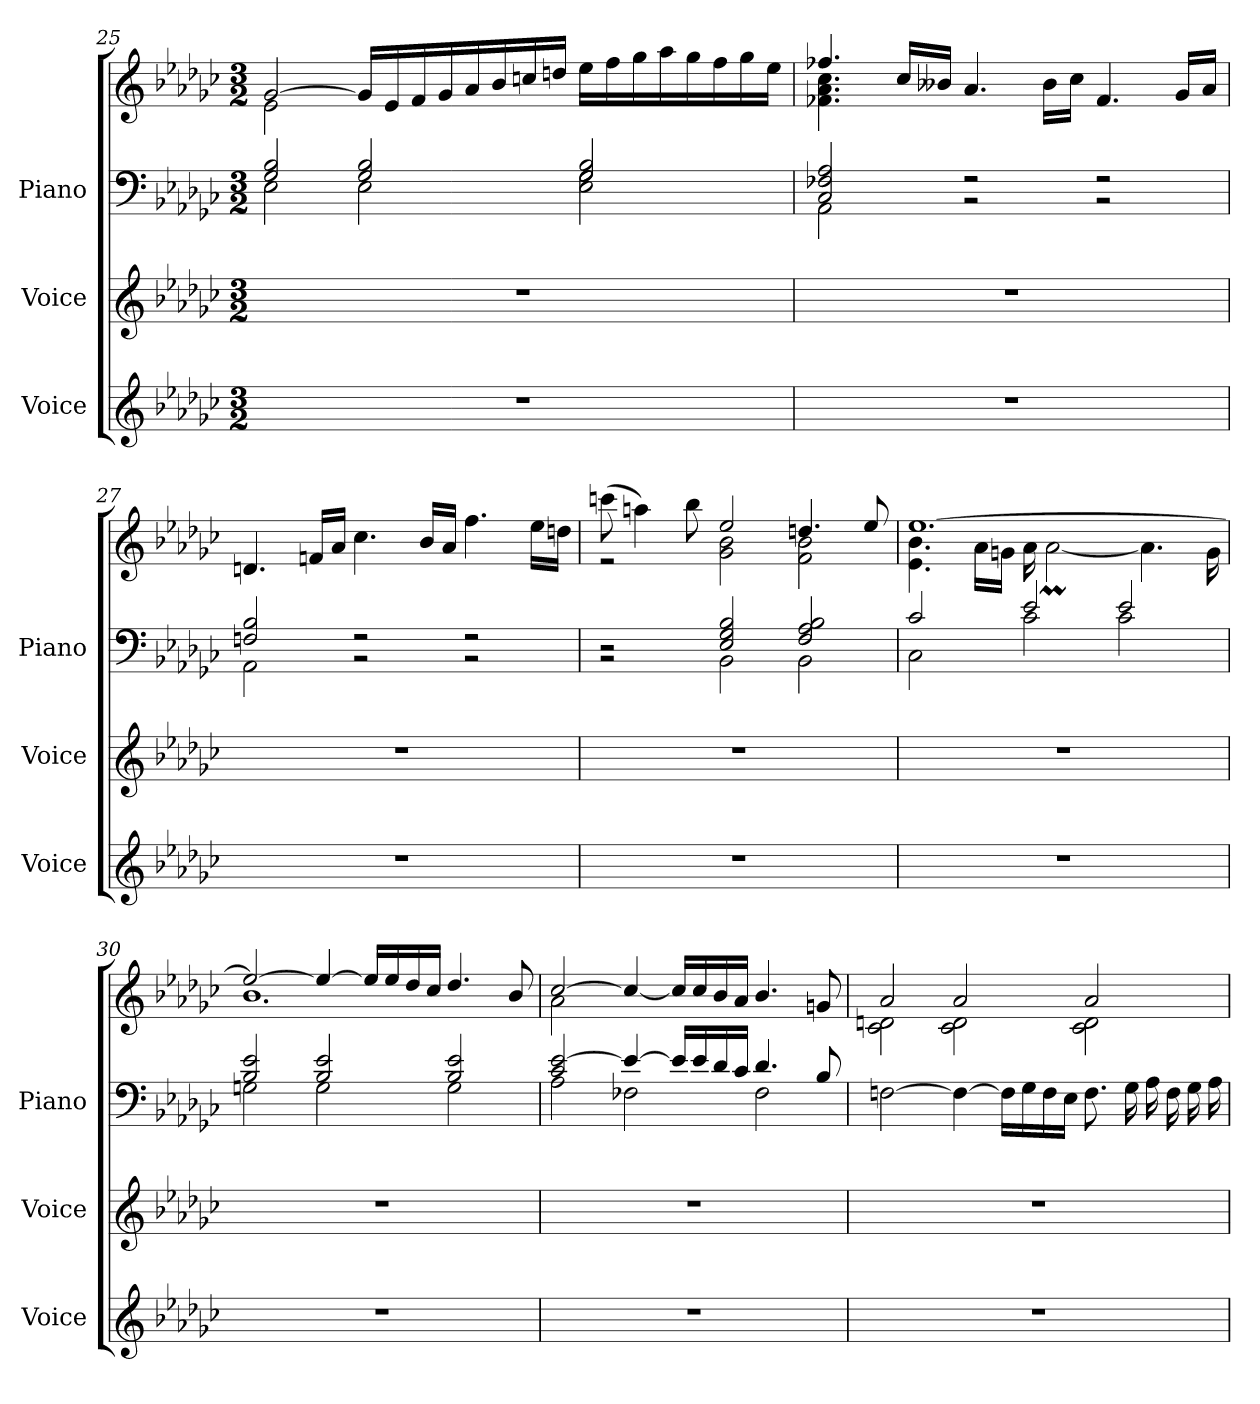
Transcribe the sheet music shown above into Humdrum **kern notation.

**kern	**kern	**kern	**kern
*part3	*part2	*part1	*part1
*staff4	*staff3	*staff2	*staff1
*I"Voice	*I"Voice	*I"Piano	*
*I'Voice	*I'Voice	*I'Piano	*
*clefG2	*clefG2	*clefF4	*clefG2
*k[b-e-a-d-g-c-]	*k[b-e-a-d-g-c-]	*k[b-e-a-d-g-c-]	*k[b-e-a-d-g-c-]
*M3/2	*M3/2	*M3/2	*M3/2
=25	=25	=25	=25
*	*	*^	*^
1.r	1.r	2G-/ 2B-/	2E-\	[>2g-/	2e-\
.	.	2G-/ 2B-/	2E-\	16g-/LL]	1ryy
.	.	.	.	16e-/	.
.	.	.	.	16f/	.
.	.	.	.	16g-/	.
.	.	.	.	16a-/	.
.	.	.	.	16b-/	.
.	.	.	.	16ccn/	.
.	.	.	.	16ddn/JJ	.
.	.	2G-/ 2B-/	2E-\ 2G-\	16ee-\LL	.
.	.	.	.	16ff\	.
.	.	.	.	16gg-\	.
.	.	.	.	16aa-\	.
.	.	.	.	16gg-\	.
.	.	.	.	16ff\	.
.	.	.	.	16gg-\	.
.	.	.	.	16ee-\JJ	.
!!LO:LB:g=z	!!
=26	=26	=26	=26	=26	=26
1.r	1.r	2C-/ 2F-X/ 2A-/	2AA-\	4.ff-X/	4.f-X\ 4.a-\ 4.cc-\
.	.	.	.	16cc-/LL	1ryy
.	.	.	.	16b--X/JJ	.
.	.	2r	2rBB	4.a-/	.
.	.	.	.	16b--\LL	.
.	.	.	.	16cc-\JJ	.
.	.	2r	2rBB	4.f-/	.
.	.	.	.	16g-/LL	8ryy
.	.	.	.	16a-/JJ	.
*	*	*	*	*v	*v
=27	=27	=27	=27	=27
1.r	1.r	2Fn/ 2B-/	2AA-\	4.dn/
.	.	.	.	16fn/LL
.	.	.	.	16a-/JJ
.	.	2r	2rBB	4.cc-\
.	.	.	.	16b-/LL
.	.	.	.	16a-/JJ
.	.	2r	2rBB	4.ff\
.	.	.	.	16ee-\LL
.	.	.	.	16ddn\JJ
=28	=28	=28	=28	=28
*	*	*	*	*^
1.r	1.r	2rE	2rBB	(>8cccn\	2rf
.	.	.	.	4aan\)	.
.	.	.	.	8bb-\	.
.	.	2E-/ 2G-/ 2B-/	2BB-\	2ee-/	2g-\ 2b-\
.	.	2F/ 2A-/ 2B-/	2BB-\	4.ddn/	2f\ 2b-\
.	.	.	.	8ee-/	.
!!LO:LB:g=z	!!
=29	=29	=29	=29	=29	=29
1.r	1.r	2c-/	2C-\	[1.ee-	4.e-\ 4.b-\
.	.	.	.	.	16a-\LL
.	.	.	.	.	16gn\JJ
.	.	2e-/	2c-\	.	16a-\
.	.	.	.	.	[<2a-M\
.	.	2e-/	2c-\	.	.
.	.	.	.	.	4.a-\]
.	.	.	.	.	16g\
=30	=30	=30	=30	=30	=30
1.r	1.r	2B-/ 2e-/	2Gn\	2ee-/_	1.b-
.	.	2B-/ 2e-/	2G\	4ee-/_	.
.	.	.	.	16ee-/LL]	.
.	.	.	.	16ee-/	.
.	.	.	.	16dd-/	.
.	.	.	.	16cc-/JJ	.
.	.	2B-/ 2e-/	2G\	4.dd-/	.
.	.	.	.	8b-/	.
=31	=31	=31	=31	=31	=31
1.r	1.r	2c-/ [>2e-/	2A-\	[>2cc-/	2a-\
.	.	4e-/_	2F-X\	4cc-/_	1ryy
.	.	16e-/LL]	.	16cc-/LL]	.
.	.	16e-/	.	16cc-/	.
.	.	16d-/	.	16b-/	.
.	.	16c-/JJ	.	16a-/JJ	.
.	.	4.d-/	2F-\	4.b-/	.
.	.	8B-/	.	8gn/	.
*	*	*v	*v	*	*
!!LO:LB:g=z	!!
=32	=32	=32	=32	=32
1.r	1.r	[>2Fn\	2a-/	2c-\ 2dn\
.	.	4F\_	2a-/	2c-\ 2d\
.	.	16F\LL]	.	.
.	.	16G-\	.	.
.	.	16F\	.	.
.	.	16E-\JJ	.	.
.	.	8.F\L	2a-/	2c-\ 2d\
.	.	16G-\L	.	.
.	.	16A-\L	.	.
.	.	16F\	.	.
.	.	16G-\	.	.
.	.	16A-\JJ	.	.
*	*	*	*v	*v
=	=	=	=
*-	*-	*-	*-
